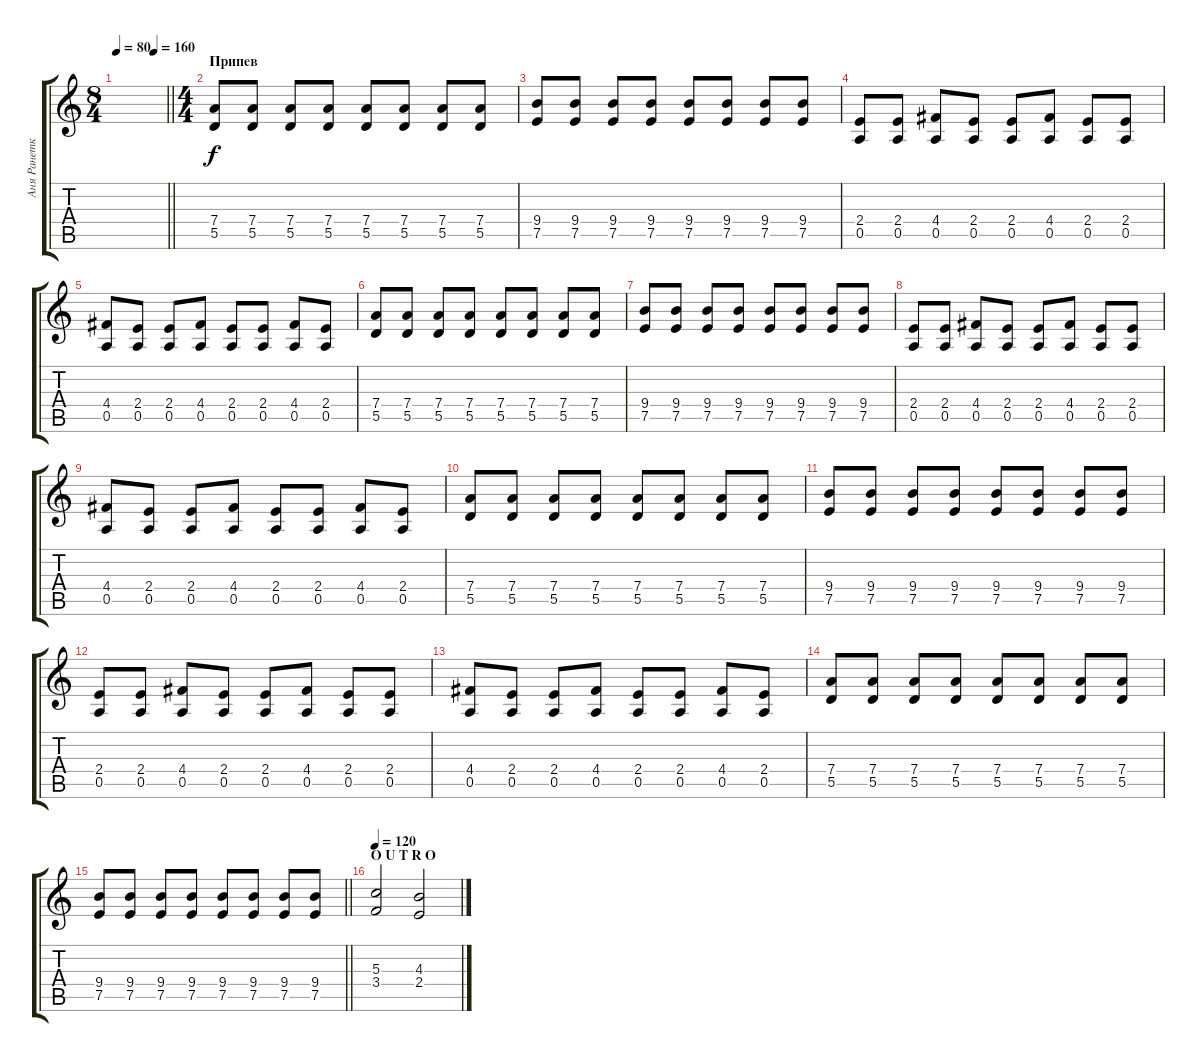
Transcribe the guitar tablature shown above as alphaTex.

\track ("Аня Ранетка" "Аня Ранетк") {instrument acousticguitarsteel}
\staff {score tabs}
\tuning (E4 B3 G3 D3 A2 E2) {hide}
\ts (8 4)
\tempo 80
\tempo (160 0.75)
\clef g2
\barLineRight lightlight
\ks c
|
\ts (4 4)
\section ("" "Припев")
(7.4 5.5).8 (7.4 5.5).8 (7.4 5.5).8 (7.4 5.5).8 (7.4 5.5).8 (7.4 5.5).8 (7.4 5.5).8 (7.4 5.5).8 |
(9.4 7.5).8 (9.4 7.5).8 (9.4 7.5).8 (9.4 7.5).8 (9.4 7.5).8 (9.4 7.5).8 (9.4 7.5).8 (9.4 7.5).8 |
(2.4 0.5).8 (2.4 0.5).8 (4.4 0.5).8 (2.4 0.5).8 (2.4 0.5).8 (4.4 0.5).8 (2.4 0.5).8 (2.4 0.5).8 |
(4.4 0.5).8 (2.4 0.5).8 (2.4 0.5).8 (4.4 0.5).8 (2.4 0.5).8 (2.4 0.5).8 (4.4 0.5).8 (2.4 0.5).8 |
(7.4 5.5).8 (7.4 5.5).8 (7.4 5.5).8 (7.4 5.5).8 (7.4 5.5).8 (7.4 5.5).8 (7.4 5.5).8 (7.4 5.5).8 |
(9.4 7.5).8 (9.4 7.5).8 (9.4 7.5).8 (9.4 7.5).8 (9.4 7.5).8 (9.4 7.5).8 (9.4 7.5).8 (9.4 7.5).8 |
(2.4 0.5).8 (2.4 0.5).8 (4.4 0.5).8 (2.4 0.5).8 (2.4 0.5).8 (4.4 0.5).8 (2.4 0.5).8 (2.4 0.5).8 |
(4.4 0.5).8 (2.4 0.5).8 (2.4 0.5).8 (4.4 0.5).8 (2.4 0.5).8 (2.4 0.5).8 (4.4 0.5).8 (2.4 0.5).8 |
(7.4 5.5).8 (7.4 5.5).8 (7.4 5.5).8 (7.4 5.5).8 (7.4 5.5).8 (7.4 5.5).8 (7.4 5.5).8 (7.4 5.5).8 |
(9.4 7.5).8 (9.4 7.5).8 (9.4 7.5).8 (9.4 7.5).8 (9.4 7.5).8 (9.4 7.5).8 (9.4 7.5).8 (9.4 7.5).8 |
(2.4 0.5).8 (2.4 0.5).8 (4.4 0.5).8 (2.4 0.5).8 (2.4 0.5).8 (4.4 0.5).8 (2.4 0.5).8 (2.4 0.5).8 |
(4.4 0.5).8 (2.4 0.5).8 (2.4 0.5).8 (4.4 0.5).8 (2.4 0.5).8 (2.4 0.5).8 (4.4 0.5).8 (2.4 0.5).8 |
(7.4 5.5).8 (7.4 5.5).8 (7.4 5.5).8 (7.4 5.5).8 (7.4 5.5).8 (7.4 5.5).8 (7.4 5.5).8 (7.4 5.5).8 |
\barLineRight lightlight
(9.4 7.5).8 (9.4 7.5).8 (9.4 7.5).8 (9.4 7.5).8 (9.4 7.5).8 (9.4 7.5).8 (9.4 7.5).8 (9.4 7.5).8 |
\section ("" "O U T R O")
\tempo 120
(5.3 3.4).2 (4.3 2.4).2
